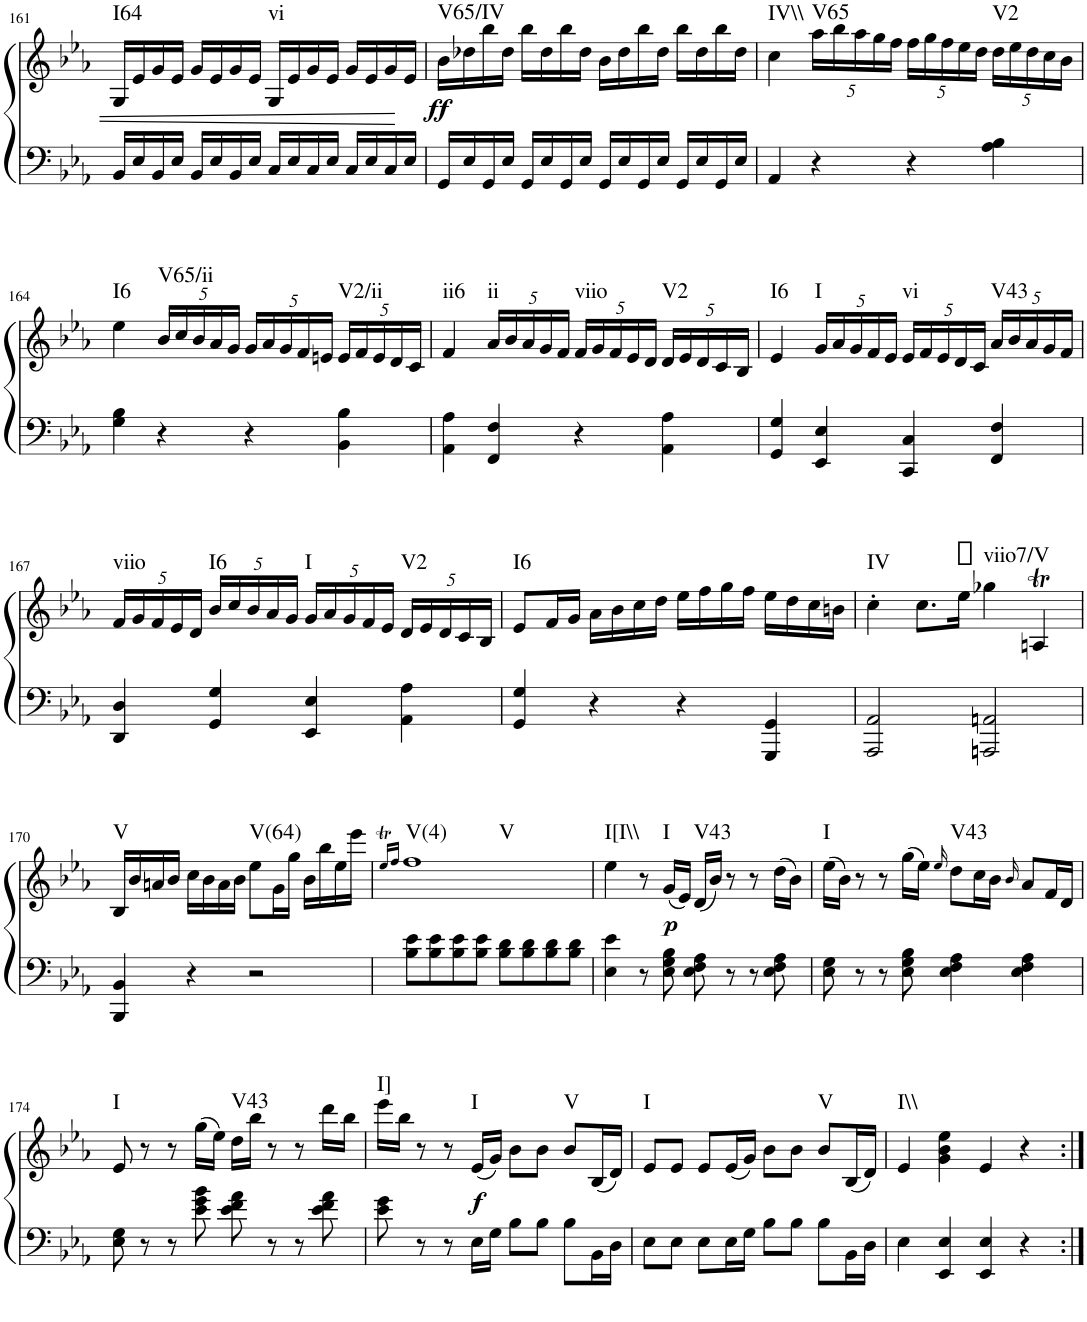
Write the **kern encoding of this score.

**kern	**kern	**dynam	**harte
*part1	*part1	*part1	*part1
*staff2	*staff1	*staff1/2	*
*I"Piano	*	*	*
*I'Pno.	*	*	*
!!LO:PB:g=z
*clefG2	*clefG2	*	*
*k[b-e-a-]	*k[b-e-a-]	*	*
*E-:	*E-:	*	*
*M4/4	*M4/4	*	*
*met(c)	*met(c)	*	*
=161	=161	=161	=161
!	!	!	!LO:H:kt=I64
16BB-/LL	16G/LL	.	N
16E-/	16e-/	.	.
16BB-/	16g/	.	.
16E-/JJ	16e-/JJ	.	.
16BB-/LL	16g/LL	.	.
16E-/	16e-/	.	.
16BB-/	16g/	.	.
16E-/JJ	16e-/JJ	.	.
!	!	!	!LO:H:kt=vi
16C/LL	16G/LL	.	N
16E-/	16e-/	.	.
16C/	16g/	.	.
16E-/JJ	16e-/JJ	.	.
16C/LL	16g/LL	.	.
16E-/	16e-/	.	.
16C/	16g/	.	.
16E-/JJ	16e-/JJ	.	.
=162	=162	=162	=162
!	!	!LO:DY:b	!LO:H:kt=V65/IV
16GG/LL	16b-\LL	ff	N
16E-/	16dd-X\	.	.
16GG/	16bb-\	.	.
16E-/JJ	16dd-\JJ	.	.
16GG/LL	16bb-\LL	.	.
16E-/	16dd-\	.	.
16GG/	16bb-\	.	.
16E-/JJ	16dd-\JJ	.	.
16GG/LL	16b-\LL	.	.
16E-/	16dd-\	.	.
16GG/	16bb-\	.	.
16E-/JJ	16dd-\JJ	.	.
16GG/LL	16bb-\LL	.	.
16E-/	16dd-\	.	.
16GG/	16bb-\	.	.
16E-/JJ	16dd-\JJ	.	.
=163	=163	=163	=163
!	!	!	!LO:H:kt=IV\\
4AA-/	4cc\	.	N
*	*Xbrackettup	*	*
!	!	!	!LO:H:kt=V65
4r	20aa-\LL	.	N
.	20bb-\	.	.
.	20aa-\	.	.
.	20gg\	.	.
.	20ff\JJ	.	.
4r	20ff\LL	.	.
.	20gg\	.	.
.	20ff\	.	.
.	20ee-\	.	.
.	20dd\JJ	.	.
!	!	!	!LO:H:kt=V2
4A-\ 4B-\	20dd\LL	.	N
.	20ee-\	.	.
.	20dd\	.	.
.	20cc\	.	.
.	20b-\JJ	.	.
!!LO:LB:g=z
=164	=164	=164	=164
!	!	!	!LO:H:kt=I6
4G\ 4B-\	4ee-\	.	N
!	!	!	!LO:H:kt=V65/ii
4r	20b-/LL	.	N
.	20cc/	.	.
.	20b-/	.	.
.	20a-/	.	.
.	20g/JJ	.	.
4r	20g/LL	.	.
.	20a-/	.	.
.	20g/	.	.
.	20f/	.	.
.	20en/JJ	.	.
!	!	!	!LO:H:kt=V2/ii
4BB-\ 4B-\	20e/LL	.	N
.	20f/	.	.
.	20e/	.	.
.	20d/	.	.
.	20c/JJ	.	.
=165	=165	=165	=165
!	!	!	!LO:H:kt=ii6
4AA-\ 4A-\	4f/	.	N
!	!	!	!LO:H:kt=ii
4FF/ 4F/	20a-/LL	.	N
.	20b-/	.	.
.	20a-/	.	.
.	20g/	.	.
.	20f/JJ	.	.
!	!	!	!LO:H:kt=viio
4r	20f/LL	.	N
.	20g/	.	.
.	20f/	.	.
.	20e-/	.	.
.	20d/JJ	.	.
!	!	!	!LO:H:kt=V2
4AA-\ 4A-\	20d/LL	.	N
.	20e-/	.	.
.	20d/	.	.
.	20c/	.	.
.	20B-/JJ	.	.
=166	=166	=166	=166
!	!	!	!LO:H:kt=I6
4GG/ 4G/	4e-/	.	N
!	!	!	!LO:H:kt=I
4EE-/ 4E-/	20g/LL	.	N
.	20a-/	.	.
.	20g/	.	.
.	20f/	.	.
.	20e-/JJ	.	.
!	!	!	!LO:H:kt=vi
4CC/ 4C/	20e-/LL	.	N
.	20f/	.	.
.	20e-/	.	.
.	20d/	.	.
.	20c/JJ	.	.
!	!	!	!LO:H:kt=V43
4FF/ 4F/	20a-/LL	.	N
.	20b-/	.	.
.	20a-/	.	.
.	20g/	.	.
.	20f/JJ	.	.
!!LO:LB:g=z
=167	=167	=167	=167
!	!	!	!LO:H:kt=viio
4DD/ 4D/	20f/LL	.	N
.	20g/	.	.
.	20f/	.	.
.	20e-/	.	.
.	20d/JJ	.	.
!	!	!	!LO:H:kt=I6
4GG/ 4G/	20b-/LL	.	N
.	20cc/	.	.
.	20b-/	.	.
.	20a-/	.	.
.	20g/JJ	.	.
!	!	!	!LO:H:kt=I
4EE-/ 4E-/	20g/LL	.	N
.	20a-/	.	.
.	20g/	.	.
.	20f/	.	.
.	20e-/JJ	.	.
!	!	!	!LO:H:kt=V2
4AA-\ 4A-\	20d/LL	.	N
.	20e-/	.	.
.	20d/	.	.
.	20c/	.	.
.	20B-/JJ	.	.
=168	=168	=168	=168
!	!	!	!LO:H:kt=I6
4GG/ 4G/	8e-/L	.	N
.	16f/L	.	.
.	16g/JJ	.	.
4r	16a-\LL	.	.
.	16b-\	.	.
.	16cc\	.	.
.	16dd\JJ	.	.
4r	16ee-\LL	.	.
.	16ff\	.	.
.	16gg\	.	.
.	16ff\JJ	.	.
4GGG/ 4GG/	16ee-\LL	.	.
.	16dd\	.	.
.	16cc\	.	.
.	16bn\JJ	.	.
=169	=169	=169	=169
!	!	!	!LO:H:kt=IV
2AAA-/ 2AA-/	4cc'\	.	N
.	8.cc\L	.	.
.	16ee-\Jk	.	.
!	!	!	!LO:H:kt=viio7/V
2AAAn/ 2AAn/	4gg-X\	.	N
.	4Ant/	.	.
!!LO:LB:g=z
=170	=170	=170	=170
!	!	!	!LO:H:kt=V
4BBB-/ 4BB-/	16B-/LL	.	N
.	16b-/	.	.
.	16an/	.	.
.	16b-/JJ	.	.
4r	16cc\LL	.	.
.	16b-\	.	.
.	16a\	.	.
.	16b-\JJ	.	.
!	!	!	!LO:H:kt=V(64)
2r	8ee-\L	.	N
.	16g\L	.	.
.	16gg\JJ	.	.
.	16b-\LL	.	.
.	16bb-\	.	.
.	16ee-\	.	.
.	16eee-\JJ	.	.
=171	=171	=171	=171
.	16qee->/LL	.	.
.	16qff/JJ	.	.
!	!	!	!LO:H:n=1:kt=V(4)
!	!	!	!LO:H:n=2:kt=V
8B-\ 8e-\L	1ff	.	N N
8B-\ 8e-\	.	.	.
8B-\ 8e-\	.	.	.
8B-\ 8e-\J	.	.	.
8B-\ 8d\L	.	.	.
8B-\ 8d\	.	.	.
8B-\ 8d\	.	.	.
8B-\ 8d\J	.	.	.
=172	=172	=172	=172
!	!	!	!LO:H:kt=I[I\\
4E-\ 4e-\	4ee-\	.	N
8r	8r	.	.
!	!	!LO:DY:b	!LO:H:kt=I
8E-\ 8G\ 8B-\	(16g/LL	p	N
.	16e-/JJ)	.	.
!	!	!	!LO:H:kt=V43
8E-\ 8F\ 8A-\	(16d/LL	.	N
.	16b-/JJ)	.	.
8r	8r	.	.
8r	8r	.	.
8E-\ 8F\ 8A-\	(16dd\LL	.	.
.	16b-\JJ)	.	.
=173	=173	=173	=173
!	!	!	!LO:H:kt=I
8E-\ 8G\	(16ee-\LL	.	N
.	16b-\JJ)	.	.
8r	8r	.	.
8r	8r	.	.
8E-\ 8G\ 8B-\	(16gg\LL	.	.
.	16ee-\JJ)	.	.
.	16qee-/	.	.
!	!	!	!LO:H:kt=V43
4E-\ 4F\ 4A-\	8dd\L	.	N
.	16cc\L	.	.
.	16b-\JJ	.	.
.	16qb-/	.	.
4E-\ 4F\ 4A-\	8a-/L	.	.
.	16f/L	.	.
.	16d/JJ	.	.
!!LO:LB:g=z
=174	=174	=174	=174
!	!	!	!LO:H:kt=I
8E-\ 8G\	8e-/	.	N
8r	8r	.	.
8r	8r	.	.
8e-\ 8g\ 8b-\	(16gg\LL	.	.
.	16ee-\JJ)	.	.
!	!	!	!LO:H:kt=V43
8e-\ 8f\ 8a-\	16dd\LL	.	N
.	16bb-\JJ	.	.
8r	8r	.	.
8r	8r	.	.
8e-\ 8f\ 8a-\	16ddd\LL	.	.
.	16bb-\JJ	.	.
=175	=175	=175	=175
!	!	!	!LO:H:kt=I]
8e-\ 8g\	16eee-\LL	.	N
.	16bb-\JJ	.	.
8r	8r	.	.
8r	8r	.	.
!	!	!LO:DY:b	!LO:H:kt=I
16E-\LL	(16e-/LL	f	N
16G\JJ	16g/JJ)	.	.
8B-\L	8b-\L	.	.
8B-\J	8b-\J	.	.
!	!	!	!LO:H:kt=V
8B-\L	8b-/L	.	N
16BB-\L	(16B-/L	.	.
16D\JJ	16d/JJ)	.	.
=176	=176	=176	=176
!	!	!	!LO:H:kt=I
8E-\L	8e-/L	.	N
8E-\J	8e-/J	.	.
8E-\L	8e-/L	.	.
16E-\L	(16e-/L	.	.
16G\JJ	16g/JJ)	.	.
8B-\L	8b-\L	.	.
8B-\J	8b-\J	.	.
!	!	!	!LO:H:kt=V
8B-\L	8b-/L	.	N
16BB-\L	(16B-/L	.	.
16D\JJ	16d/JJ)	.	.
=177	=177	=177	=177
!	!	!	!LO:H:kt=I\\
4E-\	4e-/	.	N
4EE-/ 4E-/	4g\ 4b-\ 4ee-\	.	.
4EE-/ 4E-/	4e-/	.	.
4r	4r	.	.
=:|!	=:|!	=:|!	=:|!
*-	*-	*-	*-
